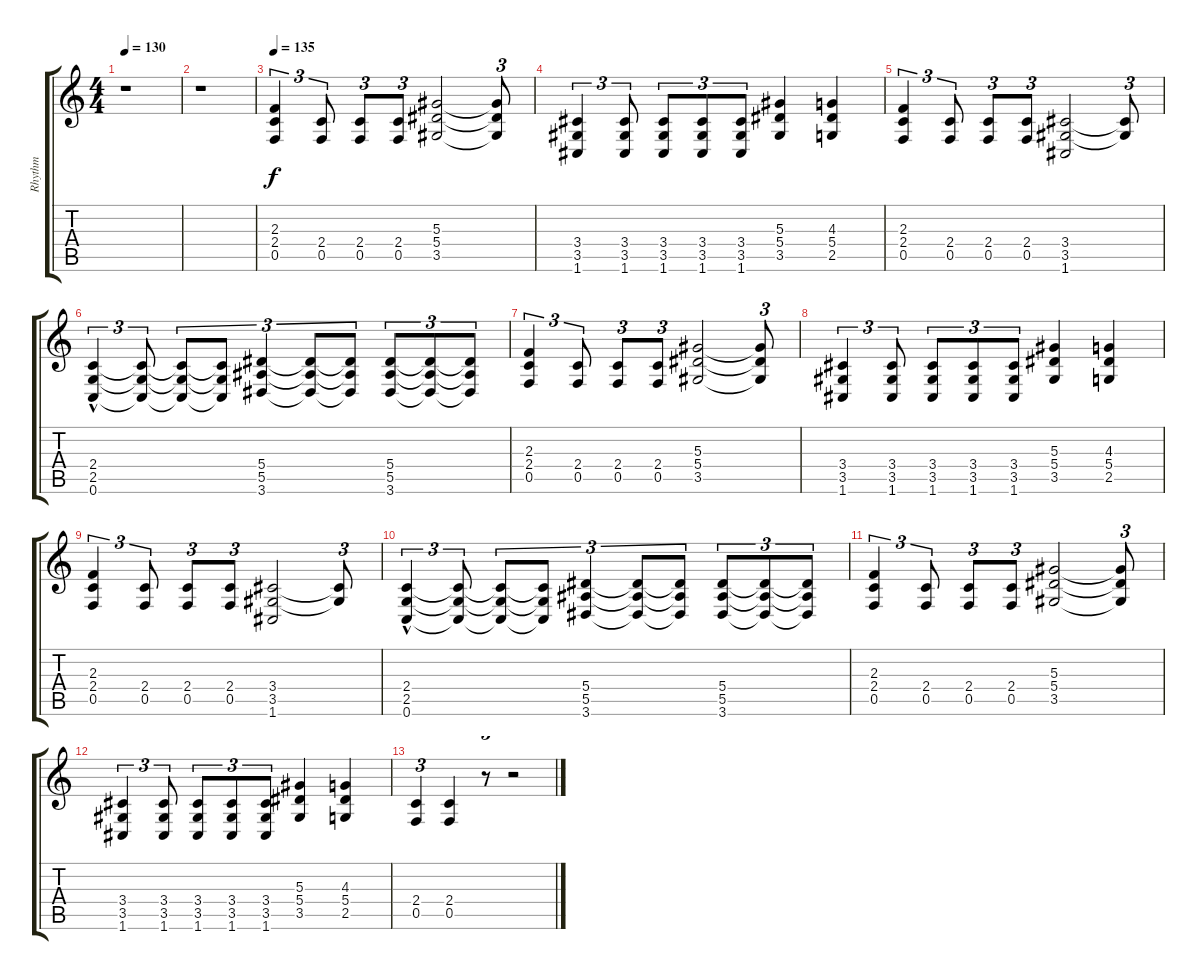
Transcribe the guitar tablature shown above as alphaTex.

\track ("Rhythm" "Rhythm") {instrument distortionguitar}
\staff {score tabs}
\tuning (C4 G3 Eb3 Bb2 F2 C2) {hide}
\ts (4 4)
\tempo 130
\clef g2
\ks c
r.1{dy f} |
r.1 |
\tempo 135
(2.3 2.4 0.5).4{tu (3 2)} (2.4 0.5).8{tu (3 2)} (2.4 0.5).8{tu (3 2)} (2.4 0.5).8{tu (3 2)} (5.3 5.4 3.5).2 (5.3{t} 5.4{t} 3.5{t}).8{tu (3 2)} |
(3.4 3.5 1.6).4{tu (3 2)} (3.4 3.5 1.6).8{tu (3 2)} (3.4 3.5 1.6).8{tu (3 2)} (3.4 3.5 1.6).8{tu (3 2)} (3.4 3.5 1.6).8{tu (3 2)} (5.3 5.4 3.5).4 (4.3 5.4 2.5).4 |
(2.3 2.4 0.5).4{tu (3 2)} (2.4 0.5).8{tu (3 2)} (2.4 0.5).8{tu (3 2)} (2.4 0.5).8{tu (3 2)} (3.4 3.5 1.6).2 (3.4{t} 3.5{t}).8{tu (3 2)} |
(2.4{hac} 2.5 0.6).4{tu (3 2)} (2.4{t} 2.5{t} 0.6{t}).8{tu (3 2)} (2.4{t} 2.5{t} 0.6{t}).8{tu (3 2)} (2.4{t} 2.5{t} 0.6{t}).8{tu (3 2)} (5.4 5.5 3.6).4{tu (3 2)} (5.4{t} 5.5{t} 3.6{t}).8{tu (3 2)} (5.4{t} 5.5{t} 3.6{t}).8{tu (3 2)} (5.4 5.5 3.6).8{tu (3 2)} (5.4{t} 5.5{t} 3.6{t}).8{tu (3 2)} (5.4{t} 5.5{t} 3.6{t}).8{tu (3 2)} |
(2.3 2.4 0.5).4{tu (3 2)} (2.4 0.5).8{tu (3 2)} (2.4 0.5).8{tu (3 2)} (2.4 0.5).8{tu (3 2)} (5.3 5.4 3.5).2 (5.3{t} 5.4{t} 3.5{t}).8{tu (3 2)} |
(3.4 3.5 1.6).4{tu (3 2)} (3.4 3.5 1.6).8{tu (3 2)} (3.4 3.5 1.6).8{tu (3 2)} (3.4 3.5 1.6).8{tu (3 2)} (3.4 3.5 1.6).8{tu (3 2)} (5.3 5.4 3.5).4 (4.3 5.4 2.5).4 |
(2.3 2.4 0.5).4{tu (3 2)} (2.4 0.5).8{tu (3 2)} (2.4 0.5).8{tu (3 2)} (2.4 0.5).8{tu (3 2)} (3.4 3.5 1.6).2 (3.4{t} 3.5{t}).8{tu (3 2)} |
(2.4{hac} 2.5 0.6).4{tu (3 2)} (2.4{t} 2.5{t} 0.6{t}).8{tu (3 2)} (2.4{t} 2.5{t} 0.6{t}).8{tu (3 2)} (2.4{t} 2.5{t} 0.6{t}).8{tu (3 2)} (5.4 5.5 3.6).4{tu (3 2)} (5.4{t} 5.5{t} 3.6{t}).8{tu (3 2)} (5.4{t} 5.5{t} 3.6{t}).8{tu (3 2)} (5.4 5.5 3.6).8{tu (3 2)} (5.4{t} 5.5{t} 3.6{t}).8{tu (3 2)} (5.4{t} 5.5{t} 3.6{t}).8{tu (3 2)} |
(2.3 2.4 0.5).4{tu (3 2)} (2.4 0.5).8{tu (3 2)} (2.4 0.5).8{tu (3 2)} (2.4 0.5).8{tu (3 2)} (5.3 5.4 3.5).2 (5.3{t} 5.4{t} 3.5{t}).8{tu (3 2)} |
(3.4 3.5 1.6).4{tu (3 2)} (3.4 3.5 1.6).8{tu (3 2)} (3.4 3.5 1.6).8{tu (3 2)} (3.4 3.5 1.6).8{tu (3 2)} (3.4 3.5 1.6).8{tu (3 2)} (5.3 5.4 3.5).4 (4.3 5.4 2.5).4 |
(2.4 0.5).4{tu (3 2)} (2.4 0.5).4 r.8{tu (3 2)} r.2
